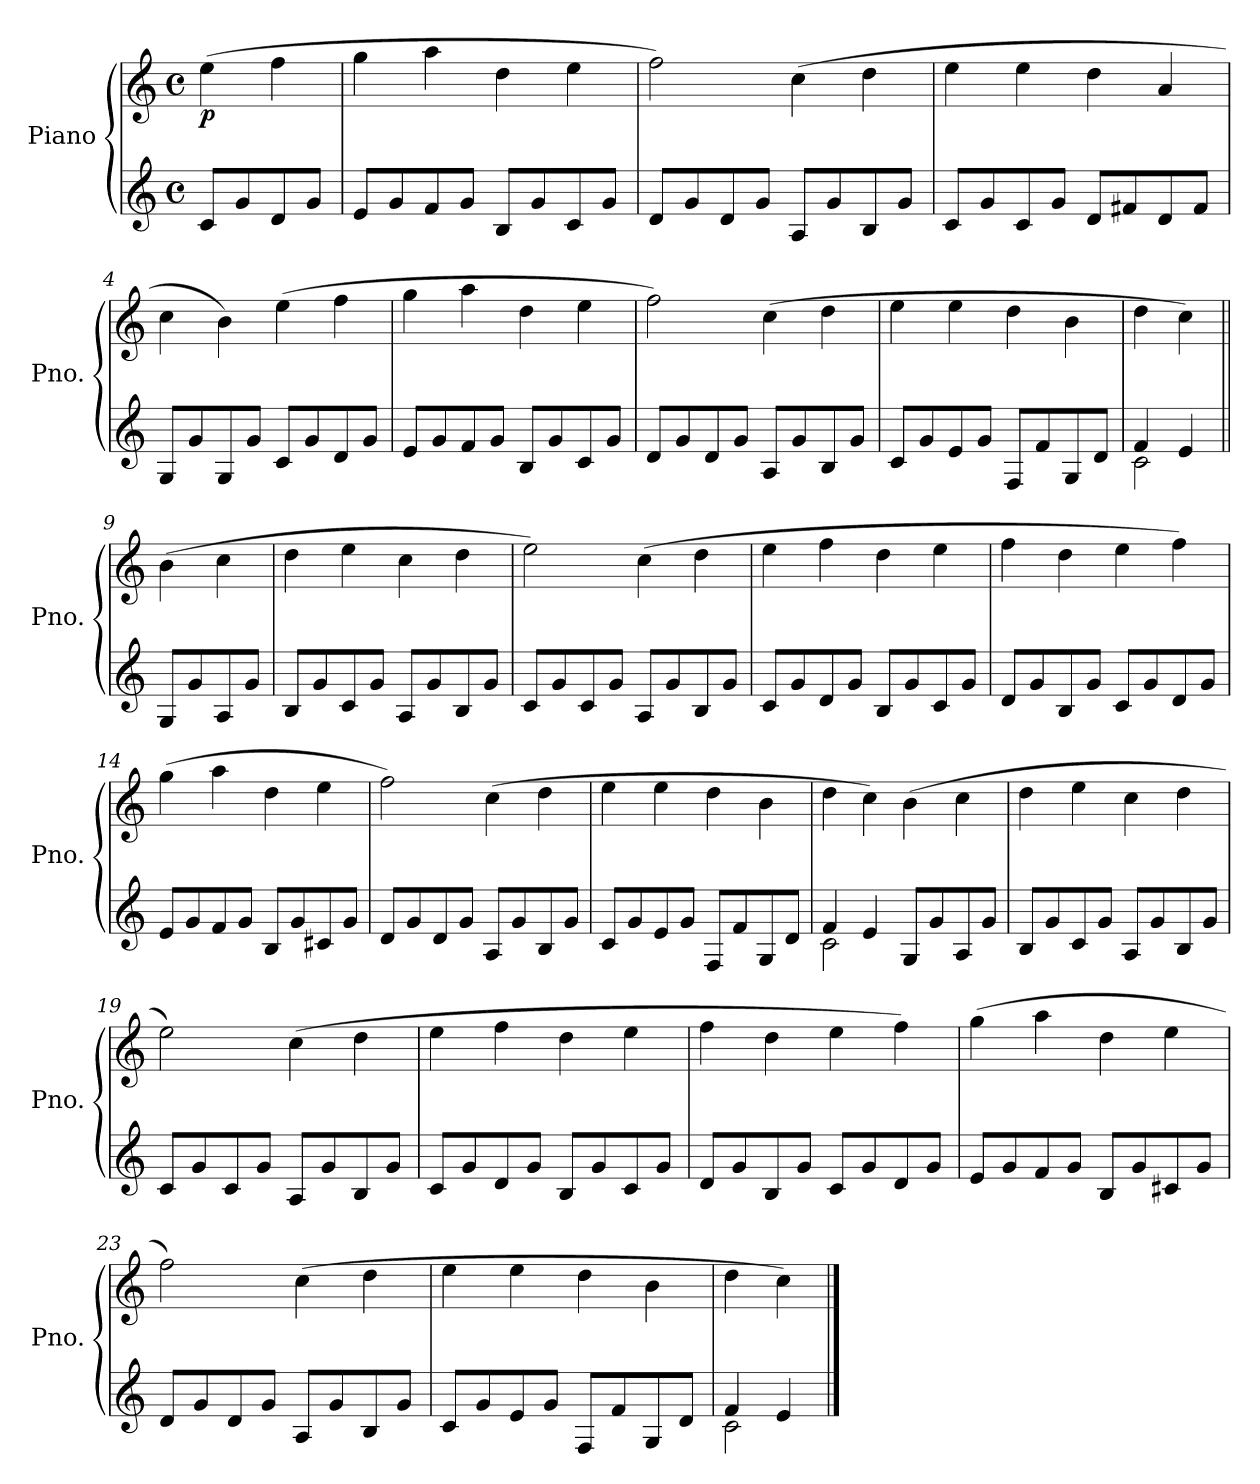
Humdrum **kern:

**kern	**kern	**dynam
*part1	*part1	*part1
*staff2	*staff1	*staff1/2
*I"Piano	*	*
*I'Pno.	*	*
*clefG2	*clefG2	*
*k[]	*k[]	*
*M4/4	*M4/4	*
*met(c)	*met(c)	*
=	=	=
!	!	!LO:DY:b
8c</L	(>4ee\	p
8g/	.	.
8d/	4ff\	.
8g/J	.	.
=1	=1	=1
8e/L	4gg\	.
8g/	.	.
8f/	4aa\	.
8g/J	.	.
8B</L	4dd\	.
8g/	.	.
8c</	4ee\	.
8g/J	.	.
=2	=2	=2
8d</L	2ff\)	.
8g/	.	.
8d/	.	.
8g/J	.	.
8A</L	(>4cc\	.
8g/	.	.
8B</	4dd\	.
8g/J	.	.
=3	=3	=3
8c</L	4ee\	.
8g/	.	.
8c/	4ee\	.
8g/J	.	.
8d</L	4dd\	.
8f#X</	.	.
8d/	4a/	.
8f#/J	.	.
=4	=4	=4
8G/L	4cc\	.
8g/	.	.
8G/	4b\)	.
8g/J	.	.
8c/L	(>4ee\	.
8g/	.	.
8d/	4ff\	.
8g/J	.	.
=5	=5	=5
8e/L	4gg\	.
8g/	.	.
8f/	4aa\	.
8g/J	.	.
8B/L	4dd\	.
8g/	.	.
8c/	4ee\	.
8g/J	.	.
!!LO:LB:g=z
=6	=6	=6
8d/L	2ff\)	.
8g/	.	.
8d/	.	.
8g/J	.	.
8A/L	(>4cc\	.
8g/	.	.
8B/	4dd\	.
8g/J	.	.
=7	=7	=7
8c</L	4ee\	.
8g/	.	.
8e</	4ee\	.
8g/J	.	.
8F/L	4dd\	.
8f/	.	.
8G</	4b\	.
8d</J	.	.
=8	=8	=8
*^	*	*
4f/	2c\	4dd\	.
4e/	.	4cc\)	.
*v	*v	*	*
=9||	=9||	=9||
8G/L	(>4b\	.
8g/	.	.
8A</	4cc\	.
8g/J	.	.
=10	=10	=10
8B/L	4dd\	.
8g/	.	.
8c/	4ee\	.
8g/J	.	.
8A</L	4cc\	.
8g/	.	.
8B</	4dd\	.
8g/J	.	.
=11	=11	=11
8c</L	2ee\)	.
8g/	.	.
8c/	.	.
8g/J	.	.
8A</L	(>4cc\	.
8g/	.	.
8B</	4dd\	.
8g/J	.	.
=12	=12	=12
8c</L	4ee\	.
8g/	.	.
8d/	4ff\	.
8g/J	.	.
8B</L	4dd\	.
8g/	.	.
8c/	4ee\	.
8g/J	.	.
!!LO:LB:g=z
=13	=13	=13
8d/L	4ff\	.
8g/	.	.
8B/	4dd\	.
8g/J	.	.
8c</L	4ee\	.
8g/	.	.
8d/	4ff\)	.
8g/J	.	.
=14	=14	=14
8e/L	(>4gg\	.
8g/	.	.
8f/	4aa\	.
8g/J	.	.
8B/L	4dd\	.
8g/	.	.
8c#X/	4ee\	.
8g/J	.	.
=15	=15	=15
8d/L	2ff\)	.
8g/	.	.
8d/	.	.
8g/J	.	.
8A/L	(>4cc\	.
8g/	.	.
8B/	4dd\	.
8g/J	.	.
=16	=16	=16
8c/L	4ee\	.
8g/	.	.
8e/	4ee\	.
8g/J	.	.
8F/L	4dd\	.
8f/	.	.
8G/	4b\	.
8d/J	.	.
=17	=17	=17
*^	*	*
4f/	2c\	4dd\	.
4e/	.	4cc\)	.
8G/L	2ryy	(>4b\	.
8g/	.	.	.
8A/	.	4cc\	.
8g/J	.	.	.
*v	*v	*	*
=18	=18	=18
8B/L	4dd\	.
8g/	.	.
8c/	4ee\	.
8g/J	.	.
8A/L	4cc\	.
8g/	.	.
8B/	4dd\	.
8g/J	.	.
!!LO:LB:g=z
=19	=19	=19
8c/L	2ee\)	.
8g/	.	.
8c/	.	.
8g/J	.	.
8A/L	(>4cc\	.
8g/	.	.
8B/	4dd\	.
8g/J	.	.
=20	=20	=20
8c/L	4ee\	.
8g/	.	.
8d/	4ff\	.
8g/J	.	.
8B/L	4dd\	.
8g/	.	.
8c/	4ee\	.
8g/J	.	.
=21	=21	=21
8d/L	4ff\	.
8g/	.	.
8B/	4dd\	.
8g/J	.	.
8c/L	4ee\	.
8g/	.	.
8d/	4ff\)	.
8g/J	.	.
=22	=22	=22
8e/L	(>4gg\	.
8g/	.	.
8f/	4aa\	.
8g/J	.	.
8B/L	4dd\	.
8g/	.	.
8c#X/	4ee\	.
8g/J	.	.
=23	=23	=23
8d/L	2ff\)	.
8g/	.	.
8d/	.	.
8g/J	.	.
8A/L	(>4cc\	.
8g/	.	.
8B/	4dd\	.
8g/J	.	.
=24	=24	=24
8c/L	4ee\	.
8g/	.	.
8e/	4ee\	.
8g/J	.	.
8F/L	4dd\	.
8f/	.	.
8G/	4b\	.
8d/J	.	.
=25	=25	=25
*^	*	*
4f/	2c\	4dd\	.
4e/	.	4cc\)	.
*v	*v	*	*
==	==	==
*-	*-	*-
